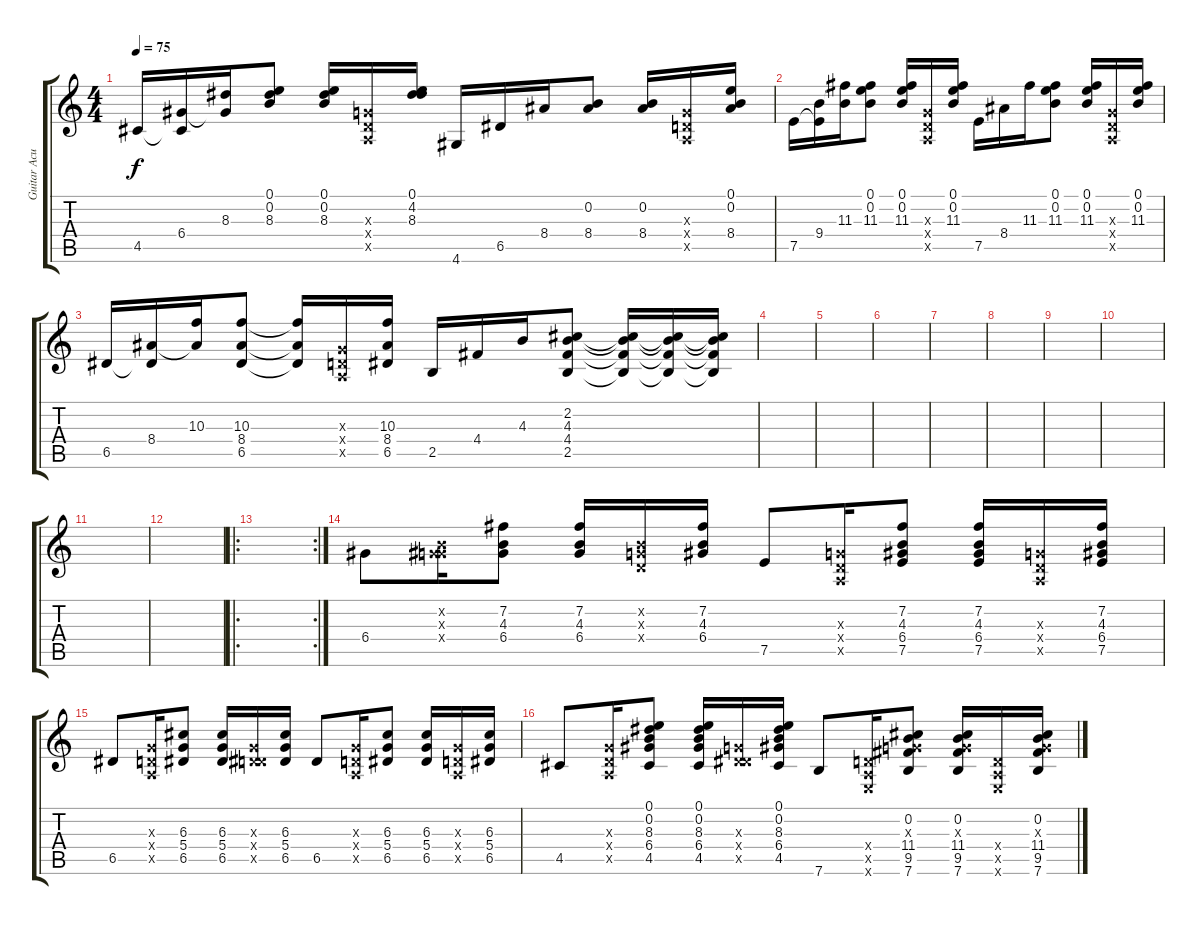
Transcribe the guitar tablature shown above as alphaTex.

\track ("Guitar Acustica" "Guitar Acu") {instrument electricguitarjazz}
\staff {score tabs}
\tuning (E4 B3 G3 D3 A2 E2) {hide}
\ts (4 4)
\tempo 75
\clef g2
\ks c
4.5.16{dy f} (6.4 4.5{t}).16 (8.3 6.4{t}).16 (0.1 0.2 8.3).8 (0.1 0.2 8.3).16 (0.3{x} 0.4{x} 0.5{x}).16 (0.1 4.2 8.3).16 4.6.16 6.5.16 8.4.16 (0.2 8.4).8 (0.2 8.4).16 (0.3{x} 0.4{x} 0.5{x}).16 (0.1 0.2 8.4).16 |
7.5.16 (9.4 7.5{t}).16 (11.3 9.4{t}).16 (0.1 0.2 11.3).8 (0.1 0.2 11.3).16 (0.3{x} 0.4{x} 0.5{x}).16 (0.1 0.2 11.3).16 7.5.16 8.4.16 11.3.16 (0.1 0.2 11.3).8 (0.1 0.2 11.3).16 (0.3{x} 0.4{x} 0.5{x}).16 (0.1 0.2 11.3).16 |
6.5.16 (8.4 6.5{t}).16 (10.3 8.4{t}).16 (10.3 8.4 6.5).8 (10.3{t} 8.4{t} 6.5{t}).16 (0.3{x} 0.4{x} 0.5{x}).16 (10.3 8.4 6.5).16 2.5.16 4.4.16 4.3.16 (2.2 4.3 4.4 2.5).8 (2.2{t} 4.3{t} 4.4{t} 2.5{t}).16 (2.2{t} 4.3{t} 4.4{t} 2.5{t}).16 (2.2{t} 4.3{t} 4.4{t} 2.5{t}).16 |
|
|
|
|
|
|
|
|
|
\ro
\rc 2
|
6.4.8 (0.2{x} 0.3{x} 6.4{x}).16 (7.2 4.3 6.4).8 (7.2 4.3 6.4).16 (0.2{x} 0.3{x} 0.4{x}).16 (7.2 4.3 6.4).16 7.5.8 (0.3{x} 0.4{x} 0.5{x}).16 (7.2 4.3 6.4 7.5).8 (7.2 4.3 6.4 7.5).16 (0.3{x} 0.4{x} 0.5{x}).16 (7.2 4.3 6.4 7.5).16 |
6.5.8 (0.3{x} 0.4{x} 0.5{x}).16 (6.3 5.4 6.5).8 (6.3 5.4 6.5).16 (0.3{x} 0.4{x} 6.5{x}).16 (6.3 5.4 6.5).16 6.5.8 (0.3{x} 0.4{x} 0.5{x}).16 (6.3 5.4 6.5).8 (6.3 5.4 6.5).16 (0.3{x} 0.4{x} 0.5{x}).16 (6.3 5.4 6.5).16 |
4.5.8 (0.3{x} 0.4{x} 0.5{x}).16 (0.1 0.2 8.3 6.4 4.5).8 (0.1 0.2 8.3 6.4 4.5).16 (0.3{x} 0.4{x} 6.5{x}).16 (0.1 0.2 8.3 6.4 4.5).16 7.6.8 (0.4{x} 0.5{x} 0.6{x}).16 (0.2 0.3{x} 11.4 9.5 7.6).8 (0.2 0.3{x} 11.4 9.5 7.6).16 (0.4{x} 0.5{x} 0.6{x}).16 (0.2 0.3{x} 11.4 9.5 7.6).16
